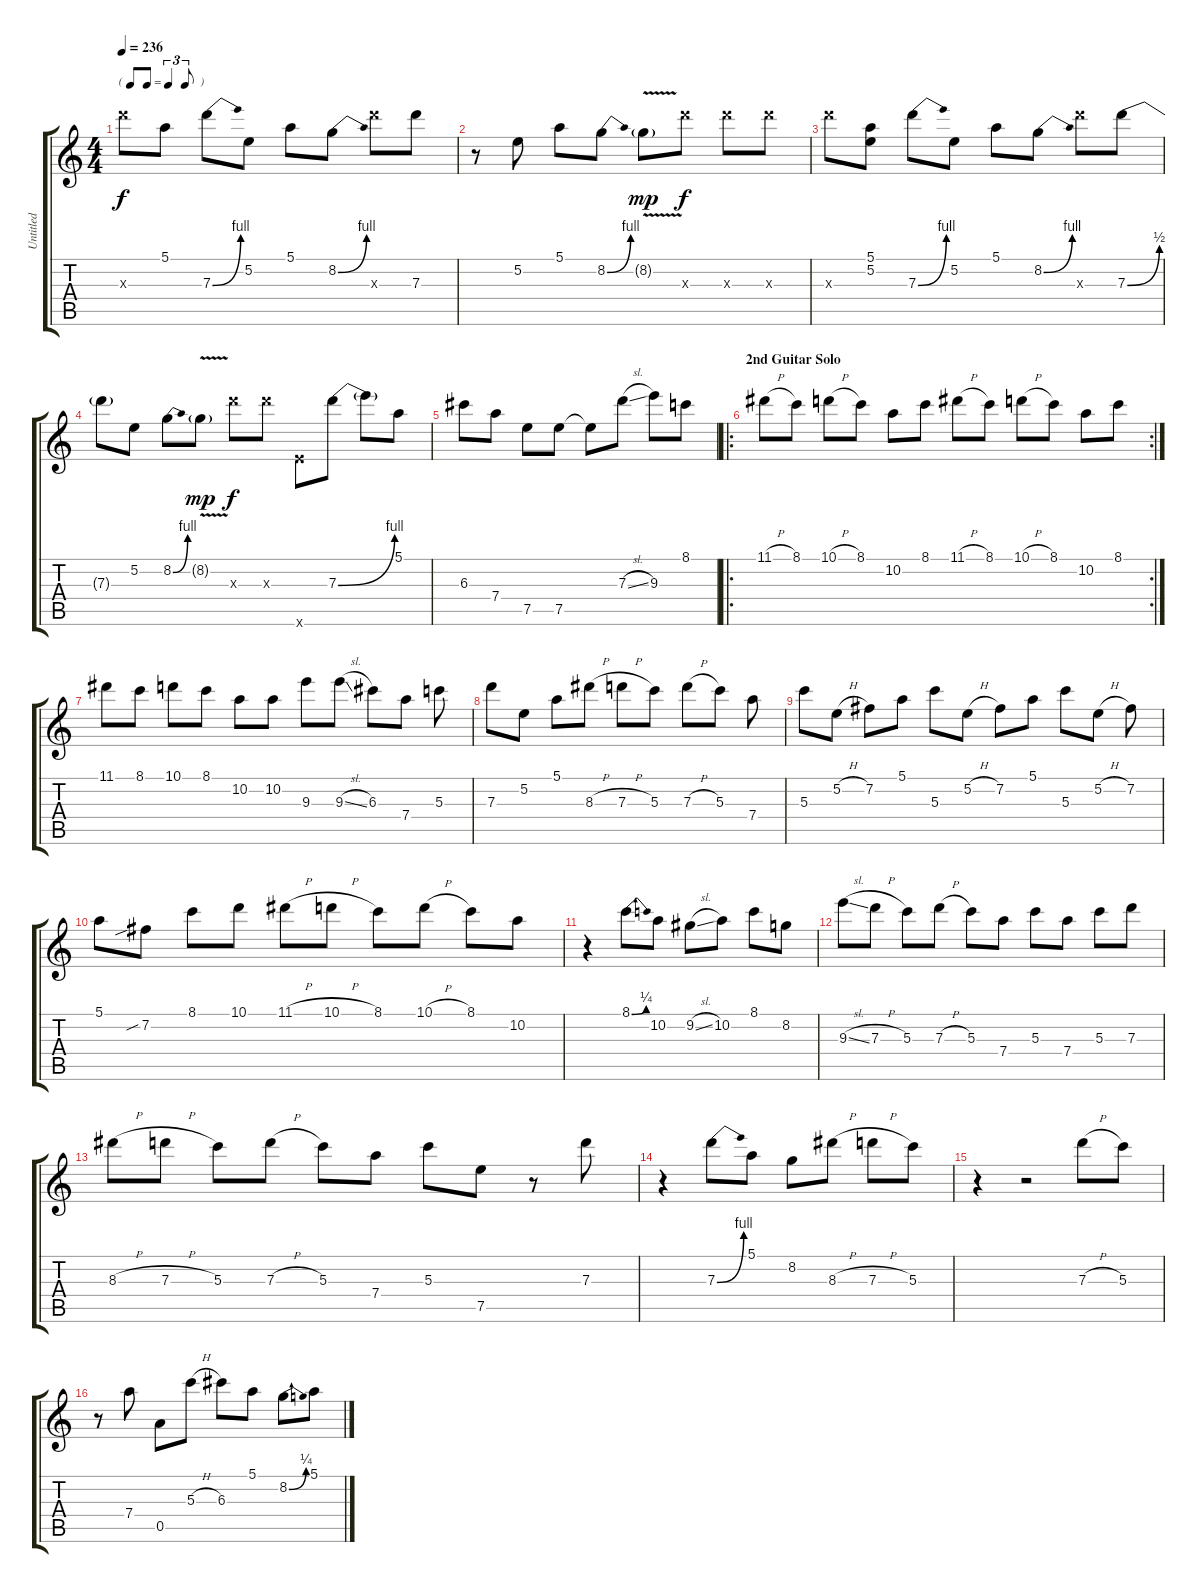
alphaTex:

\track ("Untitled" "Untitled") {instrument distortionguitar}
\staff {score tabs}
\tuning (E4 B3 G4 D4 A3 E3) {hide}
\ts (4 4)
\tf triplet8th
\tempo 236
\clef g2
\ks c
7.3{x}.8{dy f} 5.1.8 7.3{be (bend 0 0 60 4)}.8 5.2.8 5.1.8 8.2{be (bend 0 0 60 4)}.8 7.3{x}.8 7.3.8 |
r.8 5.2.8 5.1.8 8.2{be (bend 0 0 60 4)}.8 8.2{v g}.8{dy mp} 7.3{x}.8{dy f} 7.3{x}.8 7.3{x}.8 |
7.3{x}.8 (5.1 5.2).8 7.3{be (bend 0 0 60 4)}.8 5.2.8 5.1.8 8.2{be (bend 0 0 60 4)}.8 7.3{x}.8 7.3{be (bend 0 0 60 2)}.8 |
7.3{t}.8 5.2.8 8.2{be (bend 0 0 60 4)}.8 8.2{v g}.8{dy mp} 7.3{x}.8{dy f} 7.3{x}.8 0.6{x}.8 7.3{be (bend 0 0 60 4)}.8 7.3{t}.8 5.1.8 |
6.3.8 7.4.8 7.5.8 7.5.8 7.5{t}.8 7.3{sl}.8 9.3.8 8.1.8 |
\ro
\rc 2
\section ("" "2nd Guitar Solo")
11.1{h}.8 8.1.8 10.1{h}.8 8.1.8 10.2.8 8.1.8 11.1{h}.8 8.1.8 10.1{h}.8 8.1.8 10.2.8 8.1.8 |
11.1.8 8.1.8 10.1.8 8.1.8 10.2.8 10.2.8 9.3.8 9.3{sl}.8 6.3.8 7.4.8 5.3.8 |
7.3.8 5.2.8 5.1.8 8.3{h}.8 7.3{h}.8 5.3.8 7.3{h}.8 5.3.8 7.4.8 |
5.3.8 5.2{h}.8 7.2.8 5.1.8 5.3.8 5.2{h}.8 7.2.8 5.1.8 5.3.8 5.2{h}.8 7.2.8 |
5.1.8 7.2{sib}.8 8.1.8 10.1.8 11.1{h}.8 10.1{h}.8 8.1.8 10.1{h}.8 8.1.8 10.2.8 |
r.4 8.1{be (bend 0 0 60 1)}.8 10.2.8 9.2{sl}.8 10.2.8 8.1.8 8.2.8 |
9.3{sl}.8 7.3{h}.8 5.3.8 7.3{h}.8 5.3.8 7.4.8 5.3.8 7.4.8 5.3.8 7.3.8 |
8.3{h}.8 7.3{h}.8 5.3.8 7.3{h}.8 5.3.8 7.4.8 5.3.8 7.5.8 r.8 7.3.8 |
r.4 7.3{be (bend 0 0 60 4)}.8 5.1.8 8.2.8 8.3{h}.8 7.3{h}.8 5.3.8 |
r.4 r.2 7.3{h}.8 5.3.8 |
r.8 7.4.8 0.5.8 5.3{h}.8 6.3.8 5.1.8 8.2{be (bend 0 0 60 1)}.8 5.1.8
